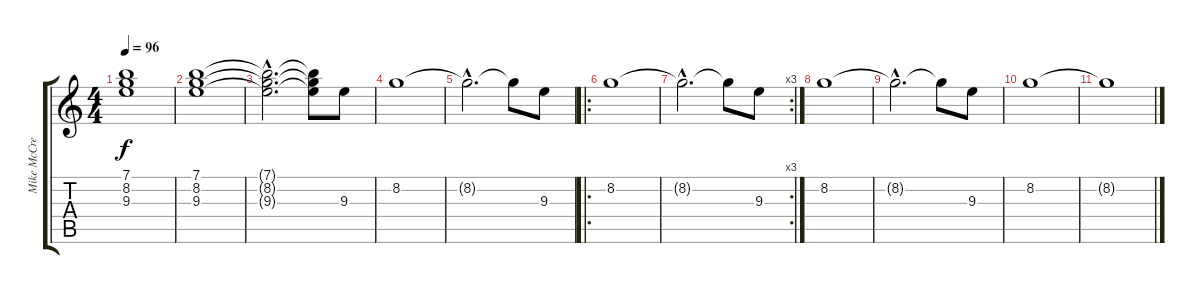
\track ("Mike McCready" "Mike McCre") {instrument electricguitarclean}
\staff {score tabs}
\tuning (E4 B3 G3 D3 A2 E2) {hide}
\ts (4 4)
\tempo 96
\clef g2
\ks c
(7.1{t} 8.2{t} 9.3{t}).1{dy f} |
(7.1 8.2 9.3).1 |
(7.1{hac t} 8.2{hac t} 9.3{hac t}).2{d} (7.1{t} 8.2{t} 9.3{t}).8 9.3.8 |
8.2.1 |
8.2{hac t}.2{d} 8.2{t}.8 9.3.8 |
\ro
8.2.1 |
\rc 3
8.2{hac t}.2{d} 8.2{t}.8 9.3.8 |
8.2.1 |
8.2{hac t}.2{d} 8.2{t}.8 9.3.8 |
8.2.1 |
8.2{t}.1
